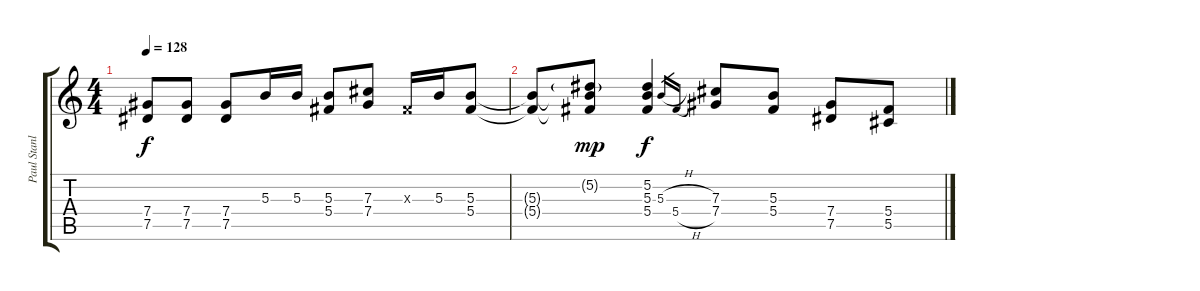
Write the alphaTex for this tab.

\track ("Paul Stanley" "Paul Stanl") {instrument distortionguitar}
\staff {score tabs}
\tuning (Eb4 Bb3 Gb3 Db3 Ab2 Eb2) {hide}
\ts (4 4)
\tempo 128
\clef g2
\ks c
(7.4 7.5).8{dy f} (7.4 7.5).8 (7.4 7.5).8 5.3.16 5.3.16 (5.3 5.4).8 (7.3 7.4).8 0.3{x}.16 5.3.16 (5.3 5.4).8 |
(5.3{t} 5.4{t}).8 (5.2{g} 5.3{t} 5.4{t}).8{dy mp} (5.2 5.3 5.4).4{dy f} 5.3{h}.16{gr} 5.4{h}.16{gr} (7.3 7.4).8 (5.3 5.4).8 (7.4 7.5).8 (5.4 5.5).8
